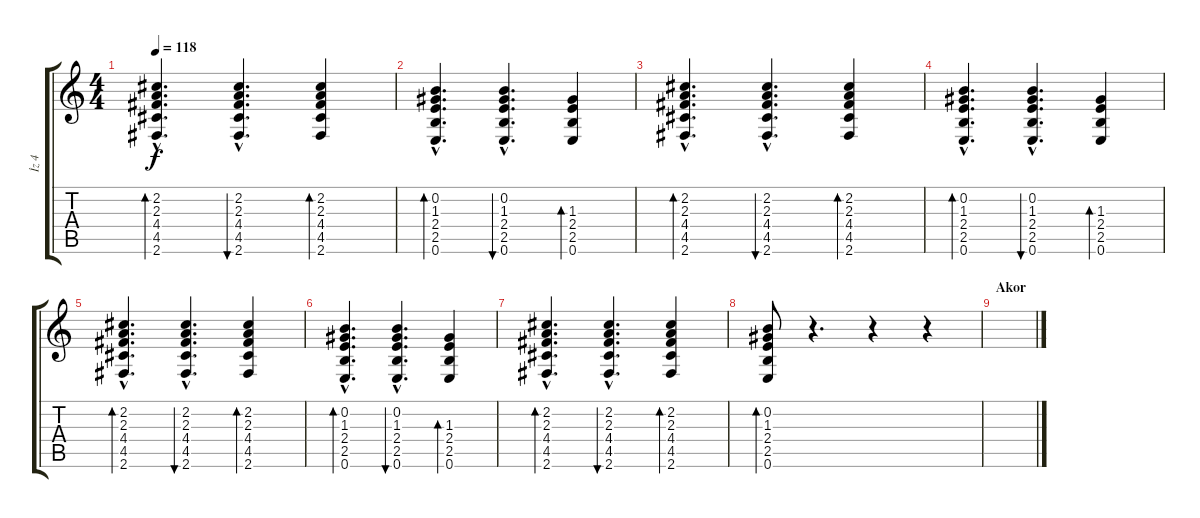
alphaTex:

\track ("İz 4" "İz 4") {instrument acousticguitarsteel}
\staff {score tabs}
\tuning (E4 B3 G3 D3 A2 E2) {hide}
\ts (4 4)
\tempo 118
\clef g2
\ks c
(2.2{hac} 2.3{hac} 4.4{hac} 4.5{hac} 2.6{hac}).4{d bd 60 dy f instrument acousticguitarsteel} (2.2{hac} 2.3{hac} 4.4{hac} 4.5{hac} 2.6{hac}).4{d bu 60} (2.2 2.3 4.4 4.5 2.6).4{bd 60} |
(0.2{hac} 1.3{hac} 2.4{hac} 2.5{hac} 0.6{hac}).4{d bd 60} (0.2{hac} 1.3{hac} 2.4{hac} 2.5{hac} 0.6{hac}).4{d bu 60} (1.3 2.4 2.5 0.6).4{bd 60} |
(2.2{hac} 2.3{hac} 4.4{hac} 4.5{hac} 2.6{hac}).4{d bd 60} (2.2{hac} 2.3{hac} 4.4{hac} 4.5{hac} 2.6{hac}).4{d bu 60} (2.2 2.3 4.4 4.5 2.6).4{bd 60} |
(0.2{hac} 1.3{hac} 2.4{hac} 2.5{hac} 0.6{hac}).4{d bd 60} (0.2{hac} 1.3{hac} 2.4{hac} 2.5{hac} 0.6{hac}).4{d bu 60} (1.3 2.4 2.5 0.6).4{bd 60} |
(2.2{hac} 2.3{hac} 4.4{hac} 4.5{hac} 2.6{hac}).4{d bd 60} (2.2{hac} 2.3{hac} 4.4{hac} 4.5{hac} 2.6{hac}).4{d bu 60} (2.2 2.3 4.4 4.5 2.6).4{bd 60} |
(0.2{hac} 1.3{hac} 2.4{hac} 2.5{hac} 0.6{hac}).4{d bd 60} (0.2{hac} 1.3{hac} 2.4{hac} 2.5{hac} 0.6{hac}).4{d bu 60} (1.3 2.4 2.5 0.6).4{bd 60} |
(2.2{hac} 2.3{hac} 4.4{hac} 4.5{hac} 2.6{hac}).4{d bd 60} (2.2{hac} 2.3{hac} 4.4{hac} 4.5{hac} 2.6{hac}).4{d bu 60} (2.2 2.3 4.4 4.5 2.6).4{bd 60} |
(0.2 1.3 2.4 2.5 0.6).8{bd 60} r.4{d} r.4 r.4 |
\section ("" "Akor")
